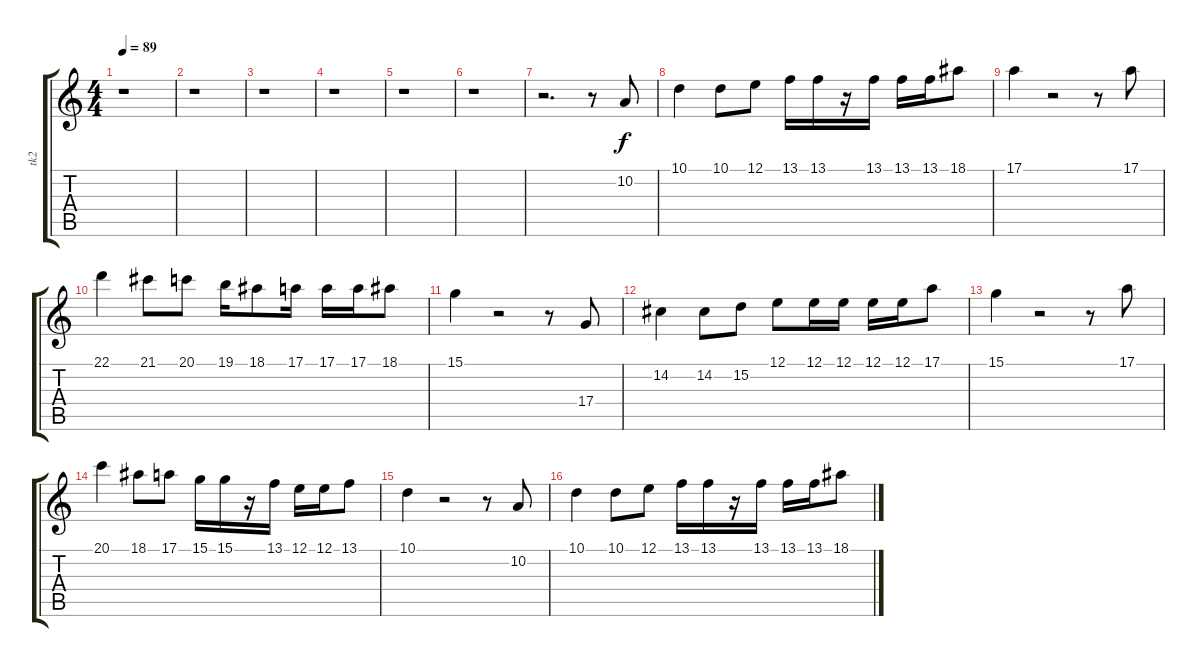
\track ("tk2" "tk2") {instrument panflute}
\staff {score tabs}
\tuning (E4 B3 G3 D3 A2 E2) {hide}
\ts (4 4)
\tempo 89
\clef g2
\ks c
r.1{dy f instrument panflute} |
r.1 |
r.1 |
r.1 |
r.1 |
r.1 |
r.2{d} r.8 10.2.8{balance 8} |
10.1.4 10.1.8 12.1.8 13.1.16 13.1.16 r.16 13.1.16 13.1.16 13.1.16 18.1.8 |
17.1.4 r.2 r.8 17.1.8 |
22.1.4 21.1.8 20.1.8 19.1.16 18.1.8 17.1.16 17.1.16 17.1.16 18.1.8 |
15.1.4 r.2 r.8 17.4.8 |
14.2.4 14.2.8 15.2.8 12.1.8 12.1.16 12.1.16 12.1.16 12.1.16 17.1.8 |
15.1.4 r.2 r.8 17.1.8 |
20.1.4 18.1.8 17.1.8 15.1.16 15.1.16 r.16 13.1.16 12.1.16 12.1.16 13.1.8 |
10.1.4 r.2 r.8 10.2.8 |
10.1.4 10.1.8 12.1.8 13.1.16 13.1.16 r.16 13.1.16 13.1.16 13.1.16 18.1.8
